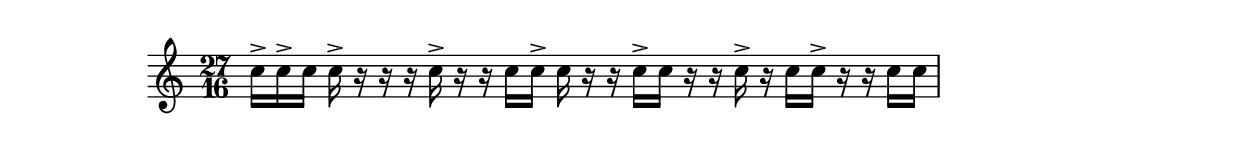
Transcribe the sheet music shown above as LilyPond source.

\version "2.19.83"
\language "english"

\relative c'' {
  \time 27/16
c16-> c16-> c16 c16-> r16 r16 r16 c16-> r16 r16 c16 c16-> c16 r16 r16 c16-> c16 r16 r16 c16-> r16 c16 c16-> r16 r16 c16 c16
}
